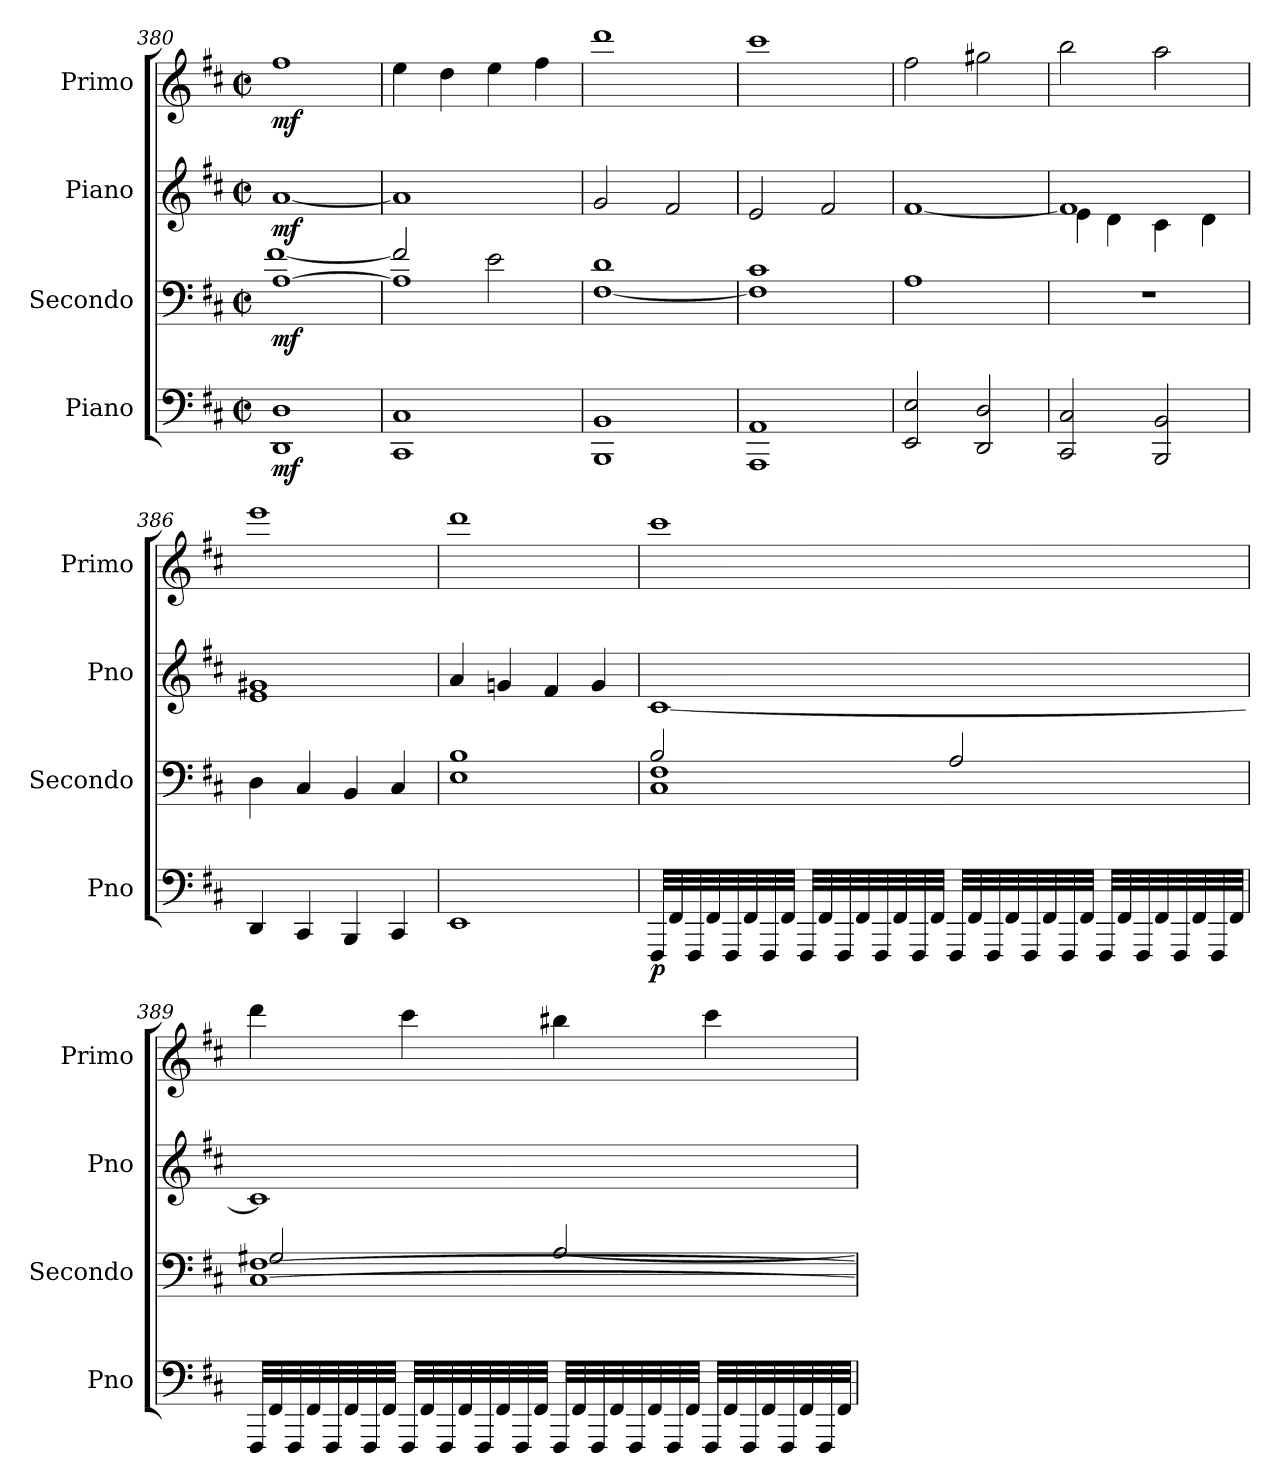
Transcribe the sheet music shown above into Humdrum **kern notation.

**kern	**dynam	**kern	**dynam	**kern	**dynam	**kern	**dynam
*part4	*part4	*part3	*part3	*part2	*part2	*part1	*part1
*staff4	*staff4	*staff3	*staff3	*staff2	*staff2	*staff1	*staff1
*I"Piano	*	*I"Secondo	*	*I"Piano	*	*I"Primo	*
*I'Pno	*	*I'Secondo	*	*I'Pno	*	*I'Primo	*
!!LO:PB:g=z
*clefF4	*	*clefF4	*	*clefG2	*	*clefG2	*
*k[f#c#]	*	*k[f#c#]	*	*k[f#c#]	*	*k[f#c#]	*
*M4/4	*	*M4/4	*	*M4/4	*	*M4/4	*
*met(c|)	*	*met(c|)	*	*met(c|)	*	*met(c|)	*
=380	=380	=380	=380	=380	=380	=380	=380
*	*	*^	*	*	*	*	*
!	!LO:DY:b	!	!	!LO:DY:b	!	!LO:DY:b	!	!LO:DY:b
1DD 1D	mf	[1A	[1f#	mf	[1a	mf	1ff#	mf
=381	=381	=381	=381	=381	=381	=381	=381	=381
1CC# 1C#	.	1A]	2f#/]	.	1a]	.	4ee\	.
.	.	.	.	.	.	.	4dd\	.
.	.	.	2e\	.	.	.	4ee\	.
.	.	.	.	.	.	.	4ff#\	.
*	*	*v	*v	*	*	*	*	*
=382	=382	=382	=382	=382	=382	=382	=382
1BBB 1BB	.	[1F# 1d	.	2g/	.	1ddd	.
.	.	.	.	2f#/	.	.	.
=383	=383	=383	=383	=383	=383	=383	=383
1AAA 1AA	.	1F#] 1c#	.	2e/	.	1ccc#	.
.	.	.	.	2f#/	.	.	.
=384	=384	=384	=384	=384	=384	=384	=384
2EE/ 2E/	.	1A	.	[1f#	.	2ff#\	.
2DD/ 2D/	.	.	.	.	.	2gg#X\	.
=385	=385	=385	=385	=385	=385	=385	=385
*	*	*	*	*^	*	*	*
2CC#/ 2C#/	.	1r	.	1f#]	4e\	.	2bb\	.
.	.	.	.	.	4d\	.	.	.
2BBB/ 2BB/	.	.	.	.	4c#\	.	2aa\	.
.	.	.	.	.	4d\	.	.	.
*	*	*	*	*v	*v	*	*	*
=386	=386	=386	=386	=386	=386	=386	=386
4DD/	.	4D\	.	1e 1g#X	.	1eee	.
4CC#/	.	4C#/	.	.	.	.	.
4BBB/	.	4BB/	.	.	.	.	.
4CC#/	.	4C#/	.	.	.	.	.
=387	=387	=387	=387	=387	=387	=387	=387
1EE	.	1E 1B	.	4a/	.	1ddd	.
.	.	.	.	4gn/	.	.	.
.	.	.	.	4f#/	.	.	.
.	.	.	.	4g/	.	.	.
!!LO:PB:g=z
=388	=388	=388	=388	=388	=388	=388	=388
*	*	*^	*	*	*	*	*
!	!LO:DY:b	!	!	!	!	!	!	!
32FFF#/LLL	p	1C# 1F#	2B/	.	[1c#	.	1ccc#	.
32FF#/	.	.	.	.	.	.	.	.
32FFF#/	.	.	.	.	.	.	.	.
32FF#/	.	.	.	.	.	.	.	.
32FFF#/	.	.	.	.	.	.	.	.
32FF#/	.	.	.	.	.	.	.	.
32FFF#/	.	.	.	.	.	.	.	.
32FF#/JJJ	.	.	.	.	.	.	.	.
32FFF#/LLL	.	.	.	.	.	.	.	.
32FF#/	.	.	.	.	.	.	.	.
32FFF#/	.	.	.	.	.	.	.	.
32FF#/	.	.	.	.	.	.	.	.
32FFF#/	.	.	.	.	.	.	.	.
32FF#/	.	.	.	.	.	.	.	.
32FFF#/	.	.	.	.	.	.	.	.
32FF#/JJJ	.	.	.	.	.	.	.	.
32FFF#/LLL	.	.	2A/	.	.	.	.	.
32FF#/	.	.	.	.	.	.	.	.
32FFF#/	.	.	.	.	.	.	.	.
32FF#/	.	.	.	.	.	.	.	.
32FFF#/	.	.	.	.	.	.	.	.
32FF#/	.	.	.	.	.	.	.	.
32FFF#/	.	.	.	.	.	.	.	.
32FF#/JJJ	.	.	.	.	.	.	.	.
32FFF#/LLL	.	.	.	.	.	.	.	.
32FF#/	.	.	.	.	.	.	.	.
32FFF#/	.	.	.	.	.	.	.	.
32FF#/	.	.	.	.	.	.	.	.
32FFF#/	.	.	.	.	.	.	.	.
32FF#/	.	.	.	.	.	.	.	.
32FFF#/	.	.	.	.	.	.	.	.
32FF#/JJJ	.	.	.	.	.	.	.	.
!!LO:LB:g=z
=389	=389	=389	=389	=389	=389	=389	=389	=389
32FFF#/LLL	.	[1C# [1F#	2G#X/	.	1c#]	.	4ddd\	.
32FF#/	.	.	.	.	.	.	.	.
32FFF#/	.	.	.	.	.	.	.	.
32FF#/	.	.	.	.	.	.	.	.
32FFF#/	.	.	.	.	.	.	.	.
32FF#/	.	.	.	.	.	.	.	.
32FFF#/	.	.	.	.	.	.	.	.
32FF#/JJJ	.	.	.	.	.	.	.	.
32FFF#/LLL	.	.	.	.	.	.	4ccc#\	.
32FF#/	.	.	.	.	.	.	.	.
32FFF#/	.	.	.	.	.	.	.	.
32FF#/	.	.	.	.	.	.	.	.
32FFF#/	.	.	.	.	.	.	.	.
32FF#/	.	.	.	.	.	.	.	.
32FFF#/	.	.	.	.	.	.	.	.
32FF#/JJJ	.	.	.	.	.	.	.	.
32FFF#/LLL	.	.	[2A/	.	.	.	4bb#X\	.
32FF#/	.	.	.	.	.	.	.	.
32FFF#/	.	.	.	.	.	.	.	.
32FF#/	.	.	.	.	.	.	.	.
32FFF#/	.	.	.	.	.	.	.	.
32FF#/	.	.	.	.	.	.	.	.
32FFF#/	.	.	.	.	.	.	.	.
32FF#/JJJ	.	.	.	.	.	.	.	.
32FFF#/LLL	.	.	.	.	.	.	4ccc#\	.
32FF#/	.	.	.	.	.	.	.	.
32FFF#/	.	.	.	.	.	.	.	.
32FF#/	.	.	.	.	.	.	.	.
32FFF#/	.	.	.	.	.	.	.	.
32FF#/	.	.	.	.	.	.	.	.
32FFF#/	.	.	.	.	.	.	.	.
32FF#/JJJ	.	.	.	.	.	.	.	.
*	*	*v	*v	*	*	*	*	*
=	=	=	=	=	=	=	=
*-	*-	*-	*-	*-	*-	*-	*-
